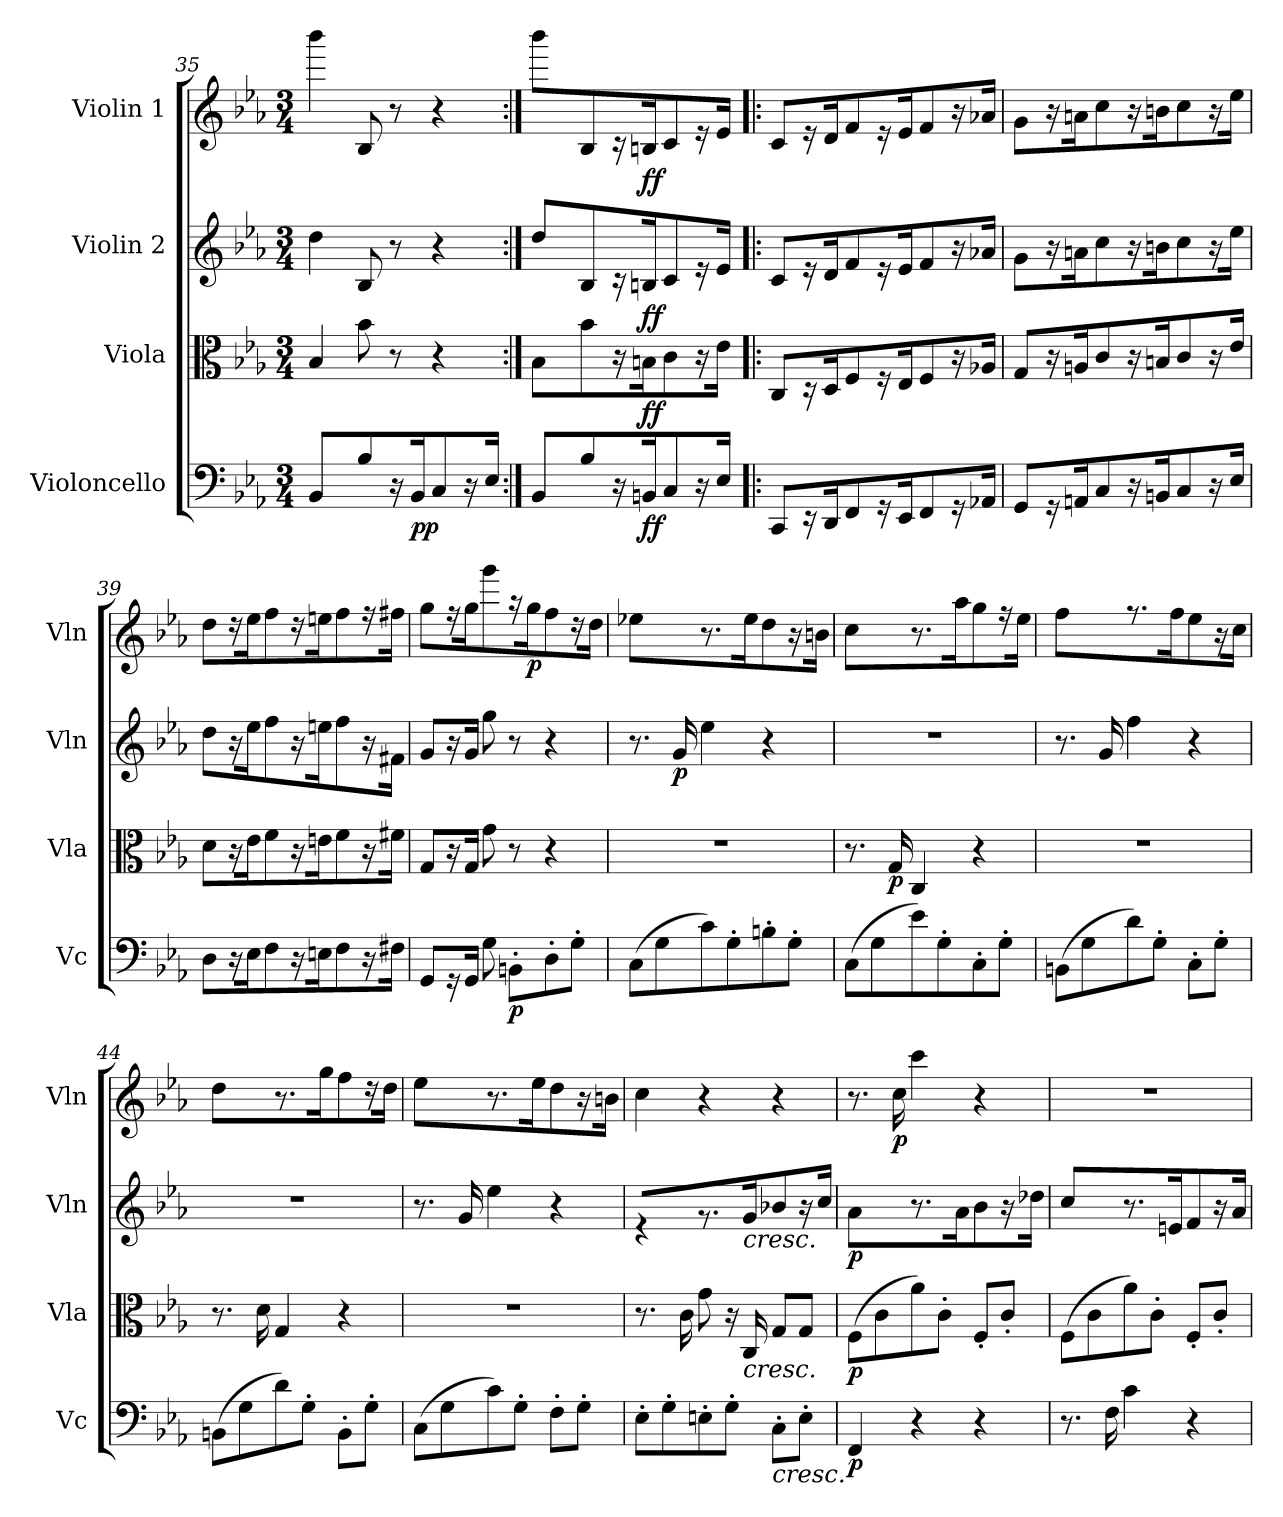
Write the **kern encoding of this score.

**kern	**dynam	**kern	**dynam	**kern	**dynam	**kern	**dynam
*part4	*part4	*part3	*part3	*part2	*part2	*part1	*part1
*staff4	*staff4	*staff3	*staff3	*staff2	*staff2	*staff1	*staff1
*I"Violoncello	*	*I"Viola	*	*I"Violin 2	*	*I"Violin 1	*
*I'Vc	*	*I'Vla	*	*I'Vln	*	*I'Vln	*
*clefF4	*	*clefC3	*	*clefG2	*	*clefG2	*
*k[b-e-a-]	*	*k[b-e-a-]	*	*k[b-e-a-]	*	*k[b-e-a-]	*
*M3/4	*	*M3/4	*	*M3/4	*	*M3/4	*
=35X1	=35X1	=35X1	=35X1	=35X1	=35X1	=35X1	=35X1
4BB-/	.	4B-/	.	4dd\	.	4bbb-\	.
8B-\	.	8b-\	.	8B-/	.	8B-/	.
16r	.	8r	.	8r	.	8r	.
!	!LO:DY:b	!	!	!	!	!	!
16BB-/KL	pp	.	.	.	.	.	.
8C/	.	4r	.	4r	.	4r	.
16r	.	.	.	.	.	.	.
16E-/JJ	.	.	.	.	.	.	.
=36:|!	=36:|!	=36:|!	=36:|!	=36:|!	=36:|!	=36:|!	=36:|!
4BB-/	.	4B-/	.	4dd\	.	4bbb-\	.
8B-\	.	8b-\	.	8B-/	.	8B-/	.
16r	.	16r	.	16r	.	16r	.
!	!LO:DY:b	!	!LO:DY:b	!	!LO:DY:b	!	!LO:DY:b
16BBn/KL	ff	16Bn\KL	ff	16Bn/KL	ff	16Bn/KL	ff
8C/	.	8c\	.	8c/	.	8c/	.
16r	.	16r	.	16r	.	16r	.
16E-/JJ	.	16e-\JJ	.	16e-/JJ	.	16e-/JJ	.
=37!|:	=37!|:	=37!|:	=37!|:	=37!|:	=37!|:	=37!|:	=37!|:
8CC/L	.	8C/L	.	8c/L	.	8c/L	.
16r	.	16r	.	16r	.	16r	.
16DD/JJ	.	16D/JJ	.	16d/JJ	.	16d/JJ	.
8FF/L	.	8F/L	.	8f/L	.	8f/L	.
16r	.	16r	.	16r	.	16r	.
16EE-/JJ	.	16E-/JJ	.	16e-/JJ	.	16e-/JJ	.
8FF/L	.	8F/L	.	8f/L	.	8f/L	.
16r	.	16r	.	16r	.	16r	.
16AA-X/JJ	.	16A-X/JJ	.	16a-X/JJ	.	16a-X/JJ	.
=38	=38	=38	=38	=38	=38	=38	=38
8GG/L	.	8G/L	.	8g/L	.	8g/L	.
16r	.	16r	.	16r	.	16r	.
16AAn/JJ	.	16An/JJ	.	16an/JJ	.	16an/JJ	.
8C/L	.	8c/L	.	8cc\L	.	8cc\L	.
16r	.	16r	.	16r	.	16r	.
16BBn/JJ	.	16Bn/JJ	.	16bn\JJ	.	16bn\JJ	.
8C\L	.	8c\L	.	8cc\L	.	8cc\L	.
16r	.	16r	.	16r	.	16r	.
16E-\JJ	.	16e-\JJ	.	16ee-\JJ	.	16ee-\JJ	.
!!LO:LB:g=z
=39	=39	=39	=39	=39	=39	=39	=39
8D\L	.	8d\L	.	8dd\L	.	8dd\L	.
16r	.	16r	.	16r	.	16r	.
16E-\JJ	.	16e-\JJ	.	16ee-\JJ	.	16ee-\JJ	.
8F\L	.	8f\L	.	8ff\L	.	8ff\L	.
16r	.	16r	.	16r	.	16r	.
16En\JJ	.	16en\JJ	.	16een\JJ	.	16een\JJ	.
8F\L	.	8f\L	.	8ff\L	.	8ff\L	.
16r	.	16r	.	16r	.	16r	.
16F#X\JJ	.	16f#X\JJ	.	16f#X\JJ	.	16ff#X\JJ	.
!!LO:PB:g=z
=40	=40	=40	=40	=40	=40	=40	=40
8GG/L	.	8G/L	.	8g/L	.	8gg\L	.
16r	.	16r	.	16r	.	16r	.
16GG/JJ	.	16G/JJ	.	16g/JJ	.	16gg\JJ	.
8G\	.	8g\	.	8gg\	.	8ggg\	.
!	!LO:DY:b	!	!	!	!	!	!
8BBn'\L	p	8r	.	8r	.	16r	.
!	!	!	!	!	!	!	!LO:DY:b
.	.	.	.	.	.	16gg\KL	p
8D'\	.	4r	.	4r	.	8ff\	.
8G'\J	.	.	.	.	.	16r	.
.	.	.	.	.	.	16dd\JJ	.
=41	=41	=41	=41	=41	=41	=41	=41
(>8C\L	.	2.r	.	8.r	.	4ee-X\	.
8G\	.	.	.	.	.	.	.
!	!	!	!	!	!LO:DY:b	!	!
.	.	.	.	16g/	p	.	.
8c\)	.	.	.	4ee-\	.	8.r	.
8G'\	.	.	.	.	.	.	.
.	.	.	.	.	.	16ee-\KL	.
8Bn'\	.	.	.	4r	.	8dd\	.
8G'\J	.	.	.	.	.	16r	.
.	.	.	.	.	.	16bn\JJ	.
=42	=42	=42	=42	=42	=42	=42	=42
(>8C\L	.	8.r	.	2.r	.	4cc\	.
8G\	.	.	.	.	.	.	.
!	!	!	!LO:DY:b	!	!	!	!
.	.	16G/	p	.	.	.	.
8e-\)	.	4C/	.	.	.	8.r	.
8G'\	.	.	.	.	.	.	.
.	.	.	.	.	.	16aa-\KL	.
8C'\	.	4r	.	.	.	8gg\	.
8G'\J	.	.	.	.	.	16r	.
.	.	.	.	.	.	16ee-\JJ	.
=43	=43	=43	=43	=43	=43	=43	=43
(>8BBn\L	.	2.r	.	8.r	.	4ff\	.
8G\	.	.	.	.	.	.	.
.	.	.	.	16g/	.	.	.
8d\)	.	.	.	4ff\	.	8.r	.
8G'\J	.	.	.	.	.	.	.
.	.	.	.	.	.	16ff\KL	.
8C'\L	.	.	.	4r	.	8ee-\	.
8G'\J	.	.	.	.	.	16r	.
.	.	.	.	.	.	16cc\JJ	.
=44	=44	=44	=44	=44	=44	=44	=44
(>8BBn\L	.	8.r	.	2.r	.	4dd\	.
8G\	.	.	.	.	.	.	.
.	.	16d\	.	.	.	.	.
8d\)	.	4G/	.	.	.	8.r	.
8G'\J	.	.	.	.	.	.	.
.	.	.	.	.	.	16gg\KL	.
8BB'\L	.	4r	.	.	.	8ff\	.
8G'\J	.	.	.	.	.	16r	.
.	.	.	.	.	.	16dd\JJ	.
!!LO:LB:g=z
=45	=45	=45	=45	=45	=45	=45	=45
(8C\L	.	2.r	.	8.r	.	4ee-\	.
8G\	.	.	.	.	.	.	.
.	.	.	.	16g/	.	.	.
8c\)	.	.	.	4ee-\	.	8.r	.
8G'\J	.	.	.	.	.	.	.
.	.	.	.	.	.	16ee-\KL	.
8F'\L	.	.	.	4r	.	8dd\	.
8G'\J	.	.	.	.	.	16r	.
.	.	.	.	.	.	16bn\JJ	.
=46	=46	=46	=46	=46	=46	=46	=46
8E-'\L	.	8.r	.	4r	.	4cc\	.
8G'\	.	.	.	.	.	.	.
.	.	16c\	.	.	.	.	.
8En'\	.	8g\	.	8.r	.	4r	.
8G'\J	.	16r	.	.	.	.	.
!	!	!	!	!LO:TX:b:i:t=cresc.	!	!	!
!	!	!LO:TX:b:i:t=cresc.	!	!	!	!	!
.	.	16C/	.	16g/KL	.	.	.
!LO:TX:b:i:t=cresc.	!	!	!	!	!	!	!
8C'\L	.	8G/L	.	8b-X/	.	4r	.
8E'\J	.	8G/J	.	16r	.	.	.
.	.	.	.	16cc/JJ	.	.	.
!!LO:LB:g=z
=47	=47	=47	=47	=47	=47	=47	=47
!	!LO:DY:b	!	!LO:DY:b	!	!LO:DY:b	!	!
4FF/	p	(8F\L	p	4a-/	p	8.r	.
.	.	8c\	.	.	.	.	.
!	!	!	!	!	!	!	!LO:DY:b
.	.	.	.	.	.	16cc\	p
4r	.	8a-\)	.	8.r	.	4ccc\	.
.	.	8c'\J	.	.	.	.	.
.	.	.	.	16a-\KL	.	.	.
4r	.	8F'/L	.	8b-\	.	4r	.
.	.	8c'/J	.	16r	.	.	.
.	.	.	.	16dd-X\JJ	.	.	.
=48	=48	=48	=48	=48	=48	=48	=48
8.r	.	(8F\L	.	4cc\	.	2.r	.
.	.	8c\	.	.	.	.	.
16F\	.	.	.	.	.	.	.
4c\	.	8a-\)	.	8.r	.	.	.
.	.	8c'\J	.	.	.	.	.
.	.	.	.	16en/KL	.	.	.
4r	.	8F'/L	.	8f/	.	.	.
.	.	8c'/J	.	16r	.	.	.
.	.	.	.	16a-/JJ	.	.	.
=	=	=	=	=	=	=	=
*-	*-	*-	*-	*-	*-	*-	*-
